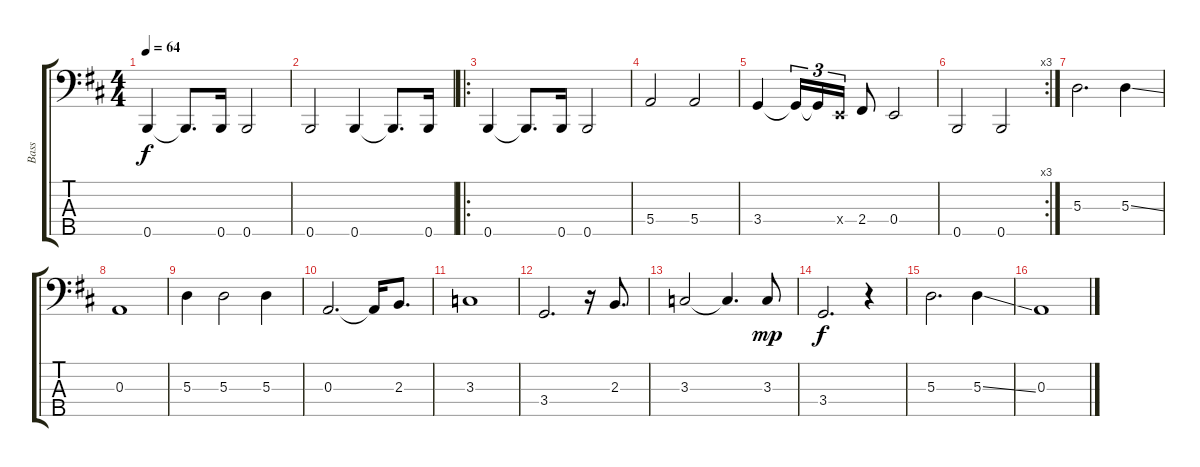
\track ("Bass" "Bass") {instrument electricbasspick}
\staff {score tabs}
\tuning (G2 D2 A1 E1 B0) {hide}
\ts (4 4)
\tempo 64
\clef f4
\ks d
0.5.4{dy f instrument electricbasspick} 0.5{t}.8{d} 0.5.16 0.5.2 |
0.5.2 0.5.4 0.5{t}.8{d} 0.5.16 |
\ro
0.5.4 0.5{t}.8{d} 0.5.16 0.5.2 |
5.4.2 5.4.2 |
3.4.4 3.4{t}.16{tu (3 2)} 3.4{t}.16{tu (3 2)} 0.4{x}.16{tu (3 2)} 2.4.8 0.4.2 |
\rc 3
0.5.2 0.5.2 |
5.3.2{d} 5.3{ss}.4 |
0.3.1 |
5.3.4 5.3.2 5.3.4 |
0.3.2{d} 0.3{t}.16 2.3.8{d} |
3.3.1 |
3.4.2{d} r.16 2.3.8{d} |
3.3.2 3.3{t}.4{d} 3.3.8{dy mp} |
3.4.2{d dy f} r.4 |
5.3.2{d} 5.3{ss}.4 |
0.3.1
